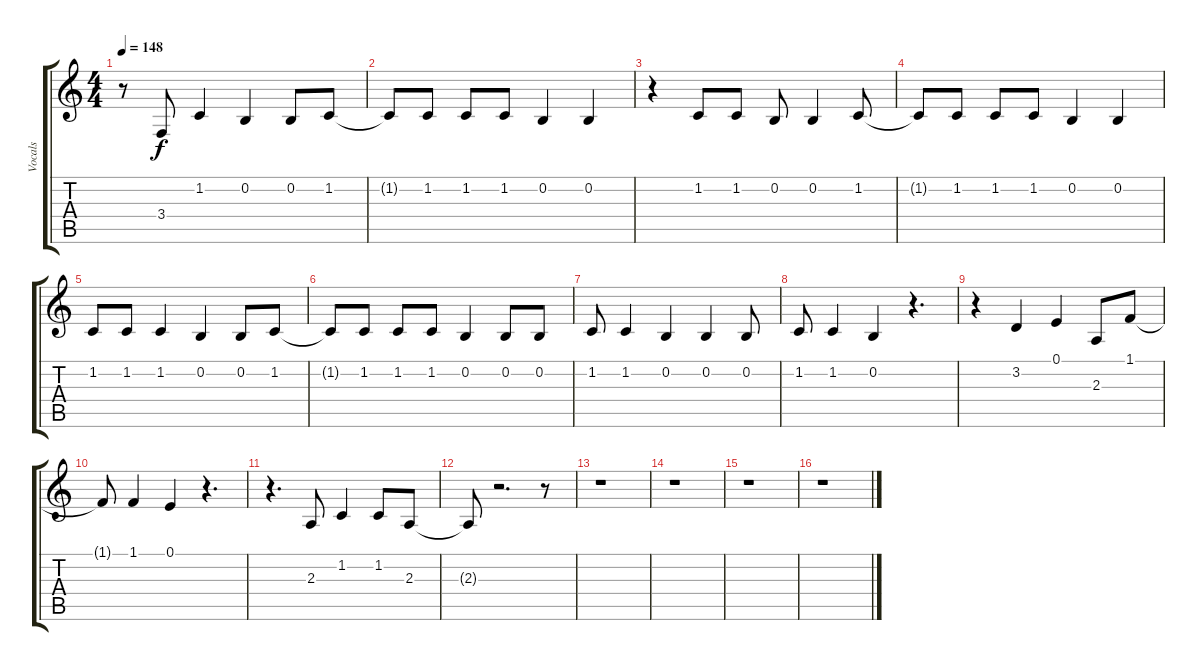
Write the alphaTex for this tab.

\track ("Vocals" "Vocals") {instrument lead2sawtooth}
\staff {score tabs}
\tuning (E4 B3 G3 D3 A2 E2) {hide}
\ts (4 4)
\tempo 148
\clef g2
\ks c
r.8{dy f} 3.4.8 1.2.4 0.2.4 0.2.8 1.2.8 |
1.2{t}.8 1.2.8 1.2.8 1.2.8 0.2.4 0.2.4 |
r.4 1.2.8 1.2.8 0.2.8 0.2.4 1.2.8 |
1.2{t}.8 1.2.8 1.2.8 1.2.8 0.2.4 0.2.4 |
1.2.8 1.2.8 1.2.4 0.2.4 0.2.8 1.2.8 |
1.2{t}.8 1.2.8 1.2.8 1.2.8 0.2.4 0.2.8 0.2.8 |
1.2.8 1.2.4 0.2.4 0.2.4 0.2.8 |
1.2.8 1.2.4 0.2.4 r.4{d} |
r.4 3.2.4 0.1.4 2.3.8 1.1.8 |
1.1{t}.8 1.1.4 0.1.4 r.4{d} |
r.4{d} 2.3.8 1.2.4 1.2.8 2.3.8 |
2.3{t}.8 r.2{d} r.8 |
r.1 |
r.1 |
r.1 |
r.1
